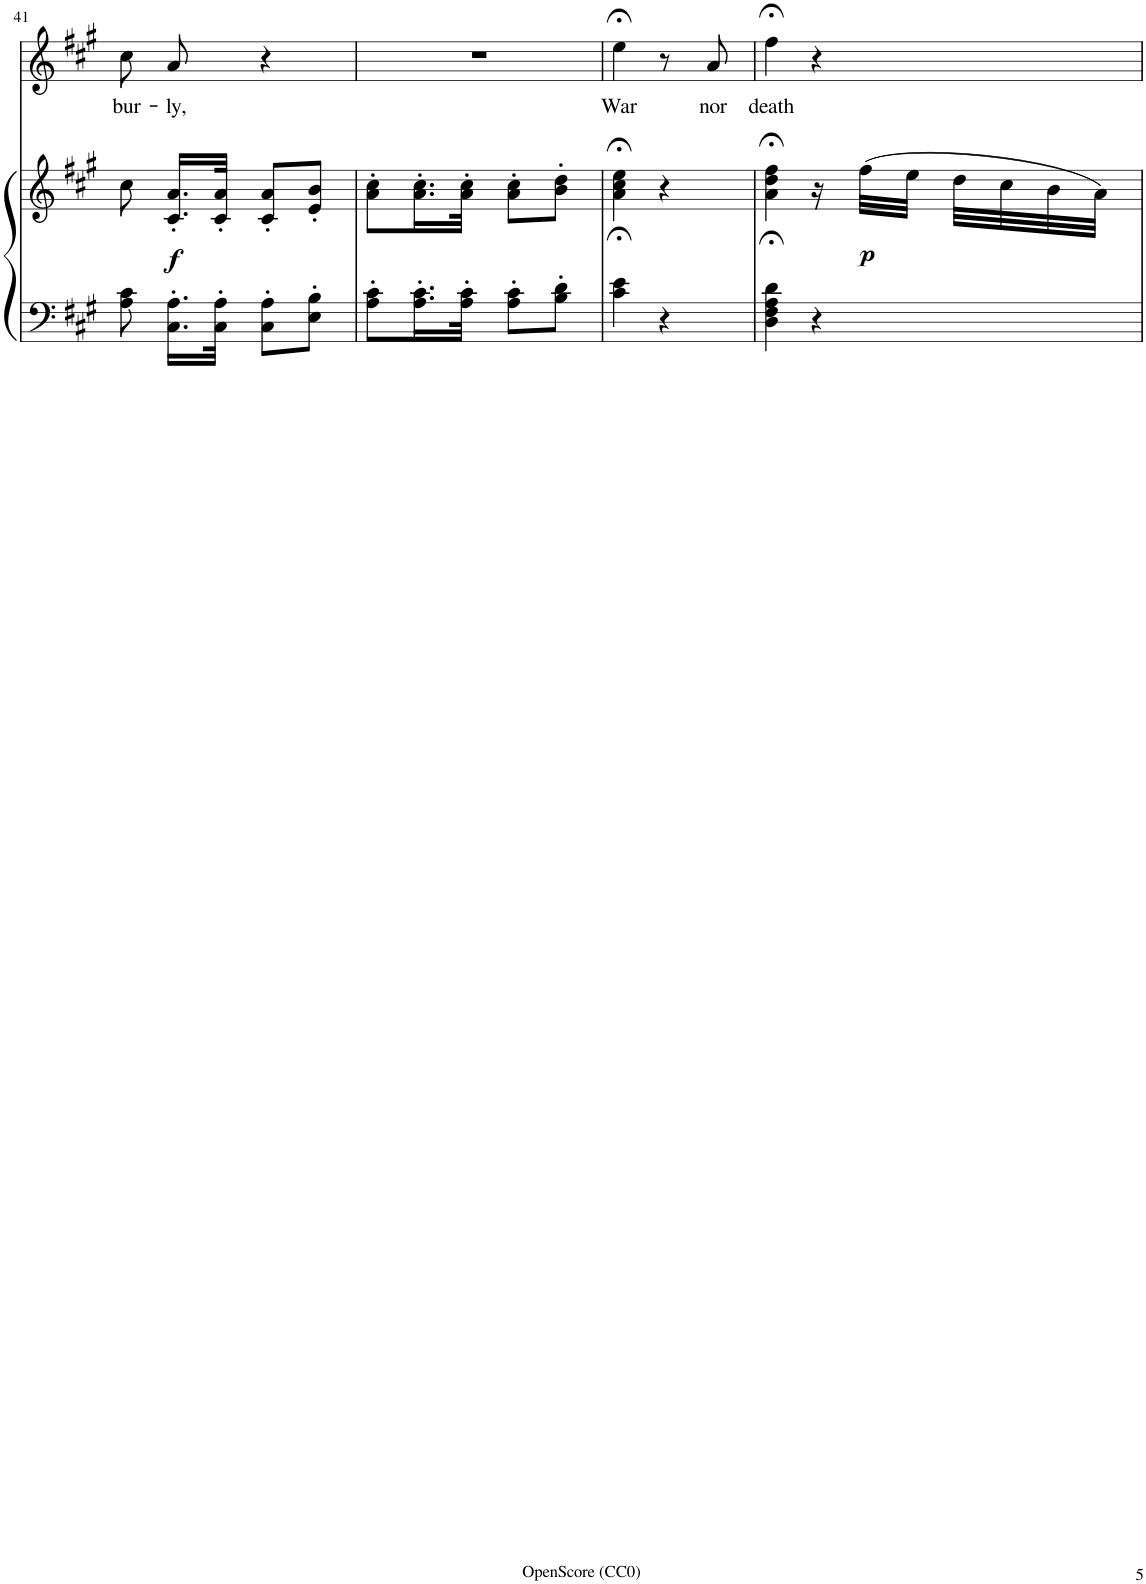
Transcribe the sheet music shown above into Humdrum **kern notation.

**kern	**kern	**dynam	**kern	**text
*part2	*part2	*part2	*part1	*part1
*staff3	*staff2	*staff2/3	*staff1	*staff1
*I"Piano	*	*	*I"Voice	*
*I'Pno	*	*	*	*
!!LO:PB:g=z
*clefF4	*clefG2	*	*clefG2	*
*k[f#c#g#]	*k[f#c#g#]	*	*k[f#c#g#]	*
*M2/4	*M2/4	*	*M2/4	*
=41	=41	=41	=41	=41
!	!	!	!	!LO:LY:b
8A\ 8c#\	8cc#\	.	8cc#\L	bur-
!	!	!LO:DY:b	!	!LO:LY:b
16.C#\' 16.A\'LL	16.c#/' 16.a/'LL	f	8a\J	-ly,
32C#\' 32A\'JJk	32c#/' 32a/'JJk	.	.	.
8C#\' 8A\'L	8c#/' 8a/'L	.	4r	.
8E\' 8B\'J	8e/' 8b/'J	.	.	.
=42	=42	=42	=42	=42
8A\' 8c#\'L	8a\' 8cc#\'L	.	2r	.
16.A\' 16.c#\'L	16.a\' 16.cc#\'L	.	.	.
32A\' 32c#\'JJk	32a\' 32cc#\'JJk	.	.	.
8A\' 8c#\'L	8a\' 8cc#\'L	.	.	.
8B\' 8d\'J	8b\' 8dd\'J	.	.	.
=43	=43	=43	=43	=43
!	!	!	!	!LO:LY:b
4c#\;< 4e\;<	4a\;< 4cc#\;< 4ee\;<	.	4ee;<\	War
4r	4r	.	8r	.
!	!	!	!	!LO:LY:b
.	.	.	8a/	nor
=44	=44	=44	=44	=44
!	!	!	!	!LO:LY:b
4D\;< 4F#\;< 4A\;< 4d\;<	4a\;< 4dd\;< 4ff#\;<	.	4ff#;<\	death
4r	16r	.	4r	.
!	!	!LO:DY:b	!	!
.	(32ff#\LLL	p	.	.
.	32ee\JJJ	.	.	.
.	32dd\LLL	.	.	.
.	32cc#\	.	.	.
.	32b\	.	.	.
.	32a\JJJ)	.	.	.
=	=	=	=	=
*-	*-	*-	*-	*-
